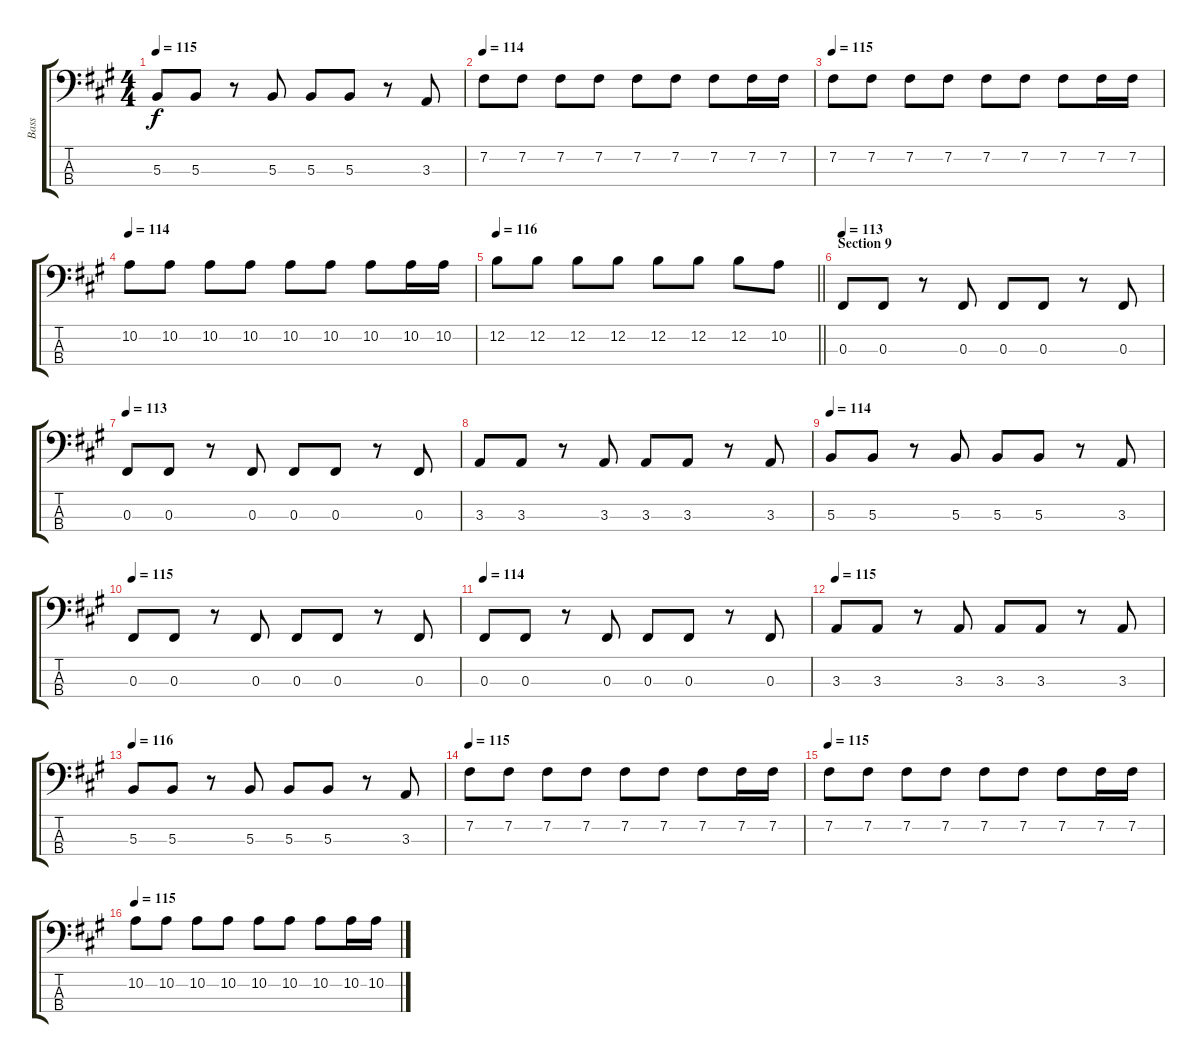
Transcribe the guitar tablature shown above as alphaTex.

\track ("Bass" "Bass") {instrument electricbassfinger}
\staff {score tabs}
\tuning (E2 B1 Gb1 B0) {hide}
\ts (4 4)
\tempo 115
\clef f4
\ks f#minor
5.3.8{dy f} 5.3.8 r.8 5.3.8 5.3.8 5.3.8 r.8 3.3.8 |
\tempo 114
7.2.8 7.2.8 7.2.8 7.2.8 7.2.8 7.2.8 7.2.8 7.2.16 7.2.16 |
\tempo 115
7.2.8 7.2.8 7.2.8 7.2.8 7.2.8 7.2.8 7.2.8 7.2.16 7.2.16 |
\tempo 114
10.2.8 10.2.8 10.2.8 10.2.8 10.2.8 10.2.8 10.2.8 10.2.16 10.2.16 |
\tempo 116
\barLineRight lightlight
12.2.8 12.2.8 12.2.8 12.2.8 12.2.8 12.2.8 12.2.8 10.2.8 |
\section ("" "Section 9")
\tempo 113
0.3.8 0.3.8 r.8 0.3.8 0.3.8 0.3.8 r.8 0.3.8 |
\tempo 113
0.3.8 0.3.8 r.8 0.3.8 0.3.8 0.3.8 r.8 0.3.8 |
3.3.8 3.3.8 r.8 3.3.8 3.3.8 3.3.8 r.8 3.3.8 |
\tempo 114
5.3.8 5.3.8 r.8 5.3.8 5.3.8 5.3.8 r.8 3.3.8 |
\tempo 115
0.3.8 0.3.8 r.8 0.3.8 0.3.8 0.3.8 r.8 0.3.8 |
\tempo 114
0.3.8 0.3.8 r.8 0.3.8 0.3.8 0.3.8 r.8 0.3.8 |
\tempo 115
3.3.8 3.3.8 r.8 3.3.8 3.3.8 3.3.8 r.8 3.3.8 |
\tempo 116
5.3.8 5.3.8 r.8 5.3.8 5.3.8 5.3.8 r.8 3.3.8 |
\tempo 115
7.2.8 7.2.8 7.2.8 7.2.8 7.2.8 7.2.8 7.2.8 7.2.16 7.2.16 |
\tempo 115
7.2.8 7.2.8 7.2.8 7.2.8 7.2.8 7.2.8 7.2.8 7.2.16 7.2.16 |
\tempo 115
10.2.8 10.2.8 10.2.8 10.2.8 10.2.8 10.2.8 10.2.8 10.2.16 10.2.16
